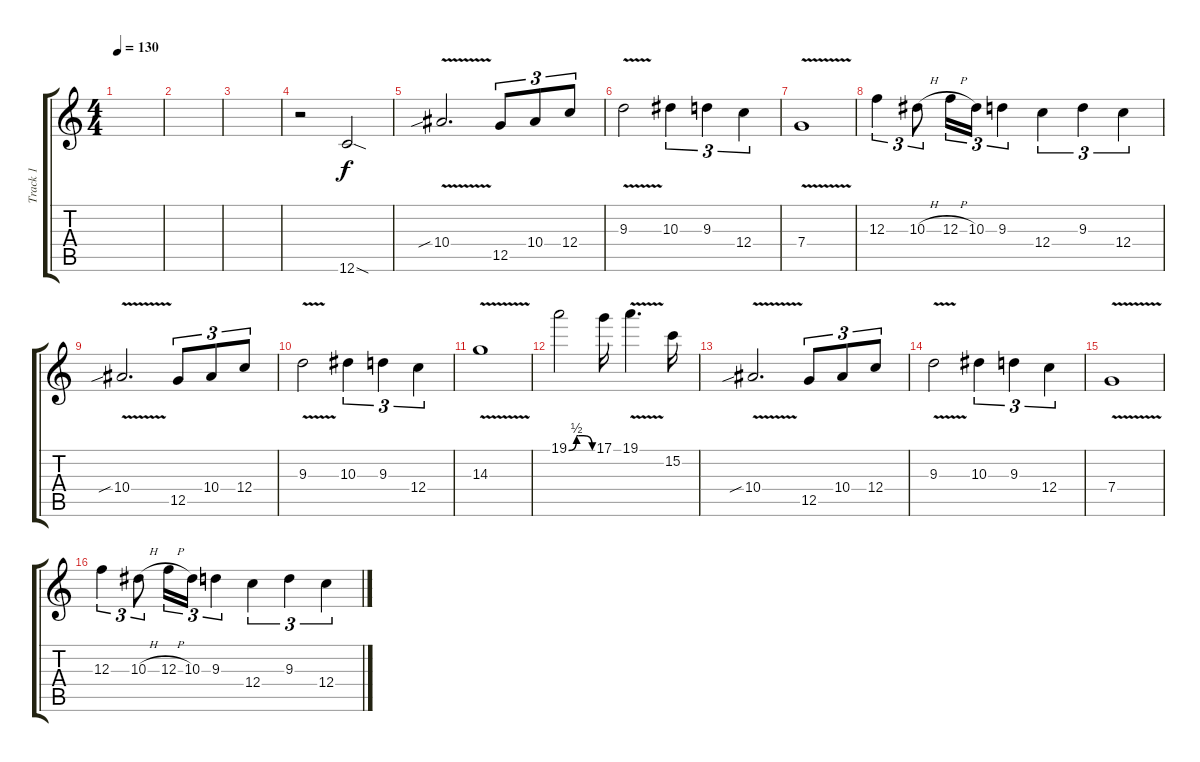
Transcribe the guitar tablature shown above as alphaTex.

\track ("Track 1" "Track 1") {instrument distortionguitar}
\staff {score tabs}
\tuning (D4 A3 F3 C3 G2 C2) {hide}
\ts (4 4)
\tempo 130
\clef g2
\ks c
|
|
|
r.2 12.6{sod}.2 |
10.4{v sib}.2{d} 12.5.8{tu (3 2)} 10.4.8{tu (3 2)} 12.4.8{tu (3 2)} |
9.3{v}.2 10.3.4{tu (3 2)} 9.3.4{tu (3 2)} 12.4.4{tu (3 2)} |
7.4{v}.1 |
12.3.4{tu (3 2)} 10.3{h}.8{tu (3 2)} 12.3{h}.16{tu (3 2)} 10.3.16{tu (3 2)} 9.3.4{tu (3 2)} 12.4.4{tu (3 2)} 9.3.4{tu (3 2)} 12.4.4{tu (3 2)} |
10.4{v sib}.2{d} 12.5.8{tu (3 2)} 10.4.8{tu (3 2)} 12.4.8{tu (3 2)} |
9.3{v}.2 10.3.4{tu (3 2)} 9.3.4{tu (3 2)} 12.4.4{tu (3 2)} |
14.3{v}.1 |
19.1{be (custom 0 0 20 2 25 2 39 2 60 0)}.2 17.1.16 19.1{v}.4{d} 15.2.16 |
10.4{v sib}.2{d} 12.5.8{tu (3 2)} 10.4.8{tu (3 2)} 12.4.8{tu (3 2)} |
9.3{v}.2 10.3.4{tu (3 2)} 9.3.4{tu (3 2)} 12.4.4{tu (3 2)} |
7.4{v}.1 |
12.3.4{tu (3 2)} 10.3{h}.8{tu (3 2)} 12.3{h}.16{tu (3 2)} 10.3.16{tu (3 2)} 9.3.4{tu (3 2)} 12.4.4{tu (3 2)} 9.3.4{tu (3 2)} 12.4.4{tu (3 2)}
